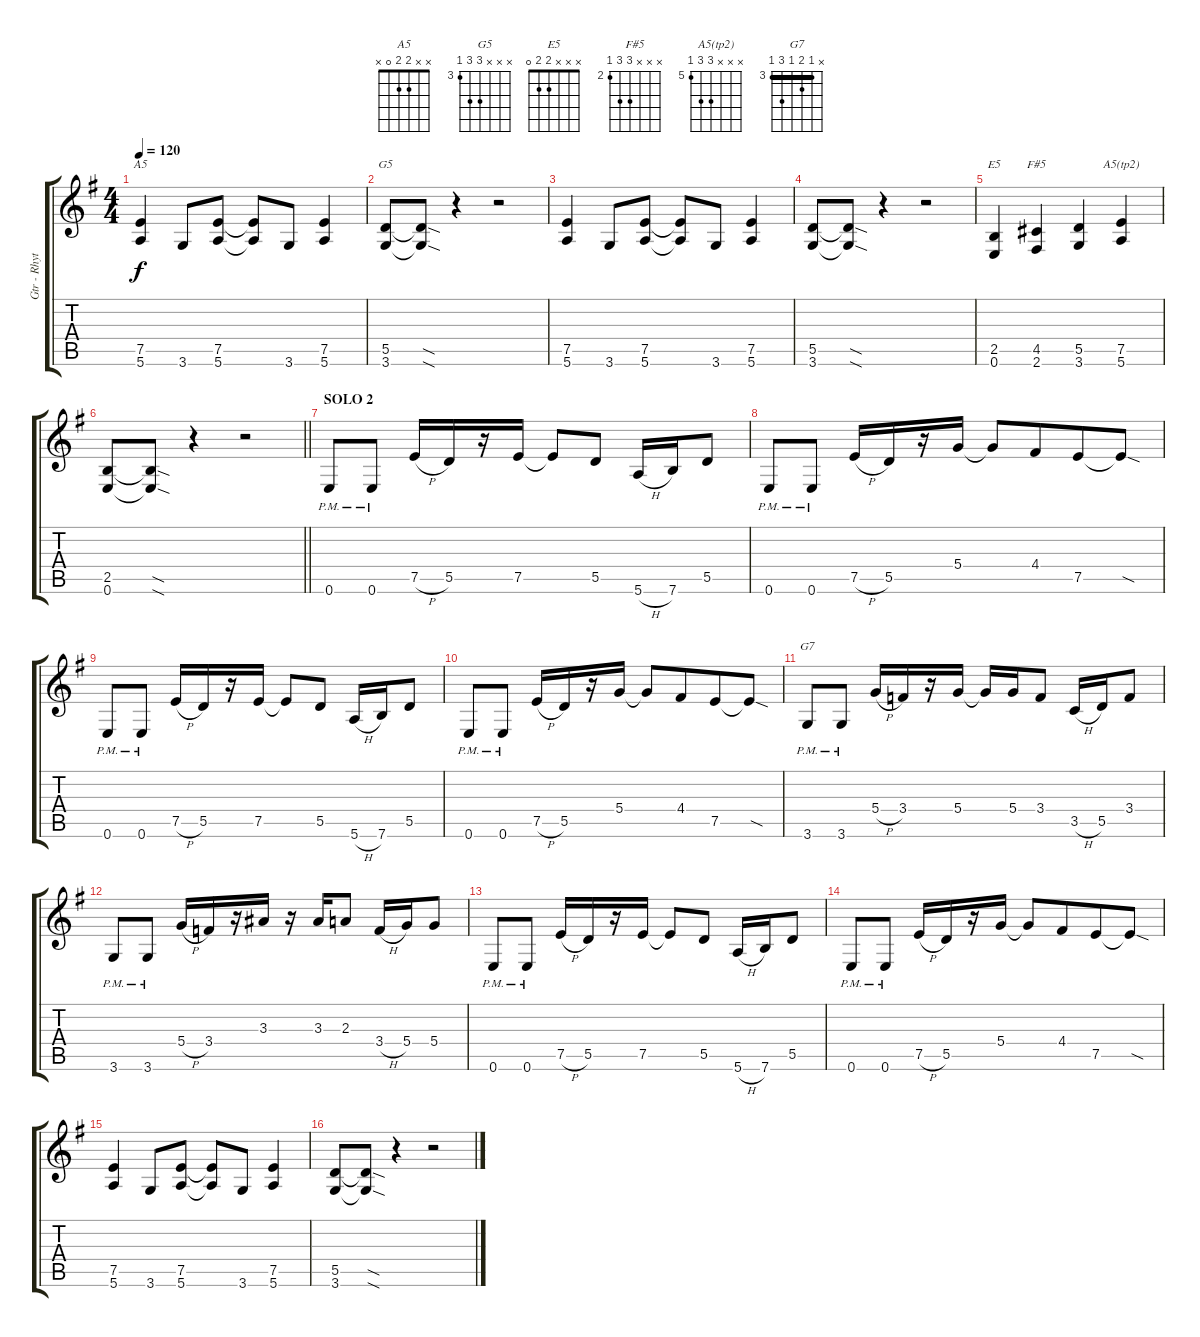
\track ("Gtr - Rhythm 1" "Gtr - Rhyt") {instrument overdrivenguitar}
\staff {score tabs}
\tuning (E4 B3 G3 D3 A2 E2) {hide}
\chord ("A5" x x 2 2 0 x)
\chord ("G5" x x x 5 5 3) {firstfret 3}
\chord ("E5" x x x 2 2 0)
\chord ("F#5" x x x 4 4 2) {firstfret 2}
\chord ("A5(tp2)" x x x 7 7 5) {firstfret 5}
\chord ("G7" x 3 4 3 5 3) {firstfret 3 barre 3}
\ts (4 4)
\tempo 120
\clef g2
\ks eminor
(7.5 5.6).4{ch "A5" dy f} 3.6.8 (7.5 5.6).8 (7.5{t} 5.6{t}).8 3.6.8 (7.5 5.6).4 |
(5.5 3.6).8{ch "G5"} (5.5{sod t} 3.6{sod t}).8 r.4 r.2 |
(7.5 5.6).4 3.6.8 (7.5 5.6).8 (7.5{t} 5.6{t}).8 3.6.8 (7.5 5.6).4 |
(5.5 3.6).8 (5.5{sod t} 3.6{sod t}).8 r.4 r.2 |
(2.5 0.6).4{ch "E5"} (4.5 2.6).4{ch "F#5"} (5.5 3.6).4 (7.5 5.6).4{ch "A5(tp2)"} |
\barLineRight lightlight
(2.5 0.6).8 (2.5{sod t} 0.6{sod t}).8 r.4 r.2 |
\section ("" "SOLO 2")
0.6{pm}.8 0.6{pm}.8 7.5{h}.16 5.5.16 r.16 7.5.16 7.5{t}.8 5.5.8 5.6{h}.16 7.6.16 5.5.8 |
0.6{pm}.8 0.6{pm}.8 7.5{h}.16 5.5.16 r.16 5.4.16 5.4{t}.8 4.4.8{beam merge} 7.5.8 7.5{sod t}.8 |
0.6{pm}.8 0.6{pm}.8 7.5{h}.16 5.5.16 r.16 7.5.16 7.5{t}.8 5.5.8 5.6{h}.16 7.6.16 5.5.8 |
0.6{pm}.8 0.6{pm}.8 7.5{h}.16 5.5.16 r.16 5.4.16 5.4{t}.8 4.4.8{beam merge} 7.5.8 7.5{sod t}.8 |
3.6{pm}.8{ch "G7"} 3.6{pm}.8 5.4{h}.16 3.4.16 r.16 5.4.16 5.4{t}.16 5.4.16 3.4.8 3.5{h}.16 5.5.16 3.4.8 |
3.6{pm}.8 3.6{pm}.8 5.4{h}.16 3.4.16 r.16 3.3.16 r.16 3.3.16 2.3.8 3.4{h}.16 5.4.16 5.4.8 |
0.6{pm}.8 0.6{pm}.8 7.5{h}.16 5.5.16 r.16 7.5.16 7.5{t}.8 5.5.8 5.6{h}.16 7.6.16 5.5.8 |
0.6{pm}.8 0.6{pm}.8 7.5{h}.16 5.5.16 r.16 5.4.16 5.4{t}.8 4.4.8{beam merge} 7.5.8 7.5{sod t}.8 |
(7.5 5.6).4 3.6.8 (7.5 5.6).8 (7.5{t} 5.6{t}).8 3.6.8 (7.5 5.6).4 |
(5.5 3.6).8 (5.5{sod t} 3.6{sod t}).8 r.4 r.2
